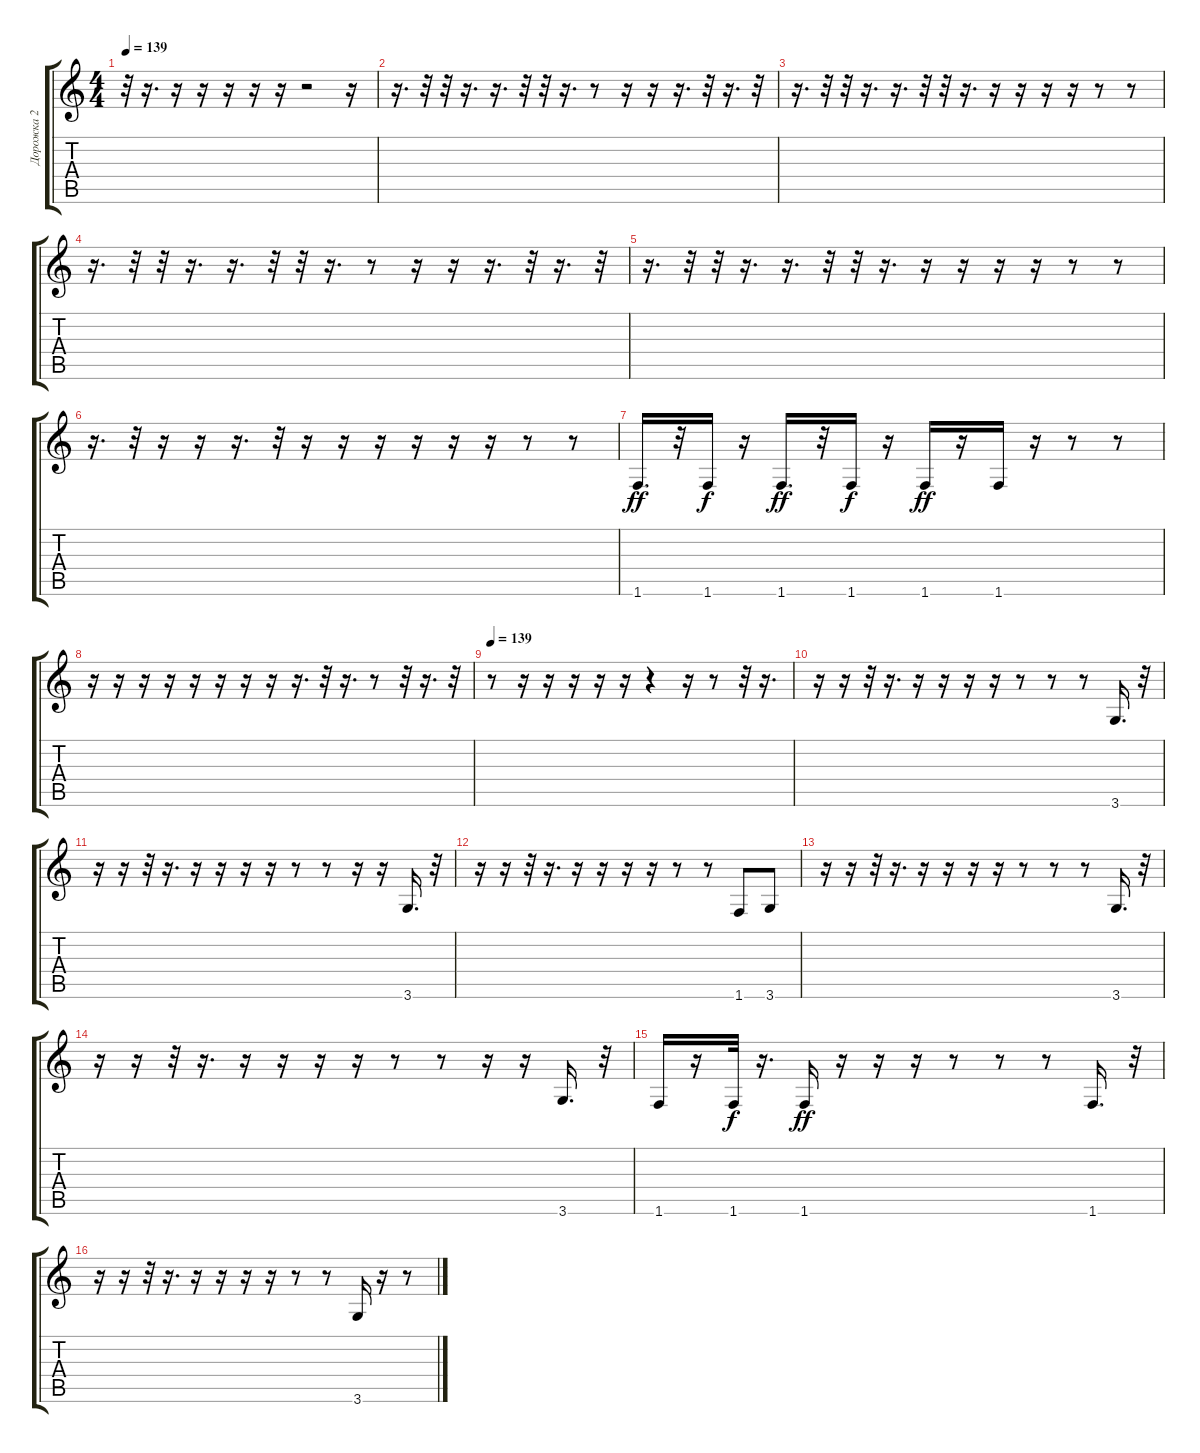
\track ("Дорожка 2" "Дорожка 2") {instrument slapbass1}
\staff {score tabs}
\tuning (E4 B3 G3 D3 A2 E2) {hide}
\ts (4 4)
\tempo 139
\clef g2
\ks c
r.32{dy fff} r.16{d} r.16 r.16 r.16 r.16 r.16 r.2 r.16 |
r.16{d} r.32 r.32 r.16{d} r.16{d} r.32 r.32 r.16{d} r.8 r.16 r.16 r.16{d} r.32 r.16{d} r.32 |
r.16{d} r.32 r.32 r.16{d} r.16{d} r.32 r.32 r.16{d} r.16 r.16 r.16 r.16 r.8 r.8 |
r.16{d} r.32 r.32 r.16{d} r.16{d} r.32 r.32 r.16{d} r.8 r.16 r.16 r.16{d} r.32 r.16{d} r.32 |
r.16{d} r.32 r.32 r.16{d} r.16{d} r.32 r.32 r.16{d} r.16 r.16 r.16 r.16 r.8 r.8 |
r.16{d} r.32 r.16 r.16 r.16{d} r.32 r.16 r.16 r.16 r.16 r.16 r.16 r.8 r.8 |
1.6.16{d dy ff} r.32 1.6.16{dy f} r.16 1.6.16{d dy ff} r.32 1.6.16{dy f} r.16 1.6.16{dy ff} r.16 1.6.16 r.16 r.8 r.8 |
r.16 r.16 r.16 r.16 r.16 r.16 r.16 r.16 r.16{d} r.32 r.16{d} r.8 r.32 r.16{d} r.32 |
\tempo 139
r.8 r.16 r.16 r.16 r.16 r.16 r.4 r.16 r.8 r.32 r.16{d} |
r.16 r.16 r.32 r.16{d} r.16 r.16 r.16 r.16 r.8 r.8 r.8 3.6.16{d} r.32 |
r.16 r.16 r.32 r.16{d} r.16 r.16 r.16 r.16 r.8 r.8 r.16 r.16 3.6.16{d} r.32 |
r.16 r.16 r.32 r.16{d} r.16 r.16 r.16 r.16 r.8 r.8 1.6.8 3.6.8 |
r.16 r.16 r.32 r.16{d} r.16 r.16 r.16 r.16 r.8 r.8 r.8 3.6.16{d} r.32 |
r.16 r.16 r.32 r.16{d} r.16 r.16 r.16 r.16 r.8 r.8 r.16 r.16 3.6.16{d} r.32 |
1.6.16 r.16 1.6.32{dy f} r.16{d} 1.6.16{dy ff} r.16 r.16 r.16 r.8 r.8 r.8 1.6.16{d} r.32 |
r.16 r.16 r.32 r.16{d} r.16 r.16 r.16 r.16 r.8 r.8 3.6.16 r.16 r.8
